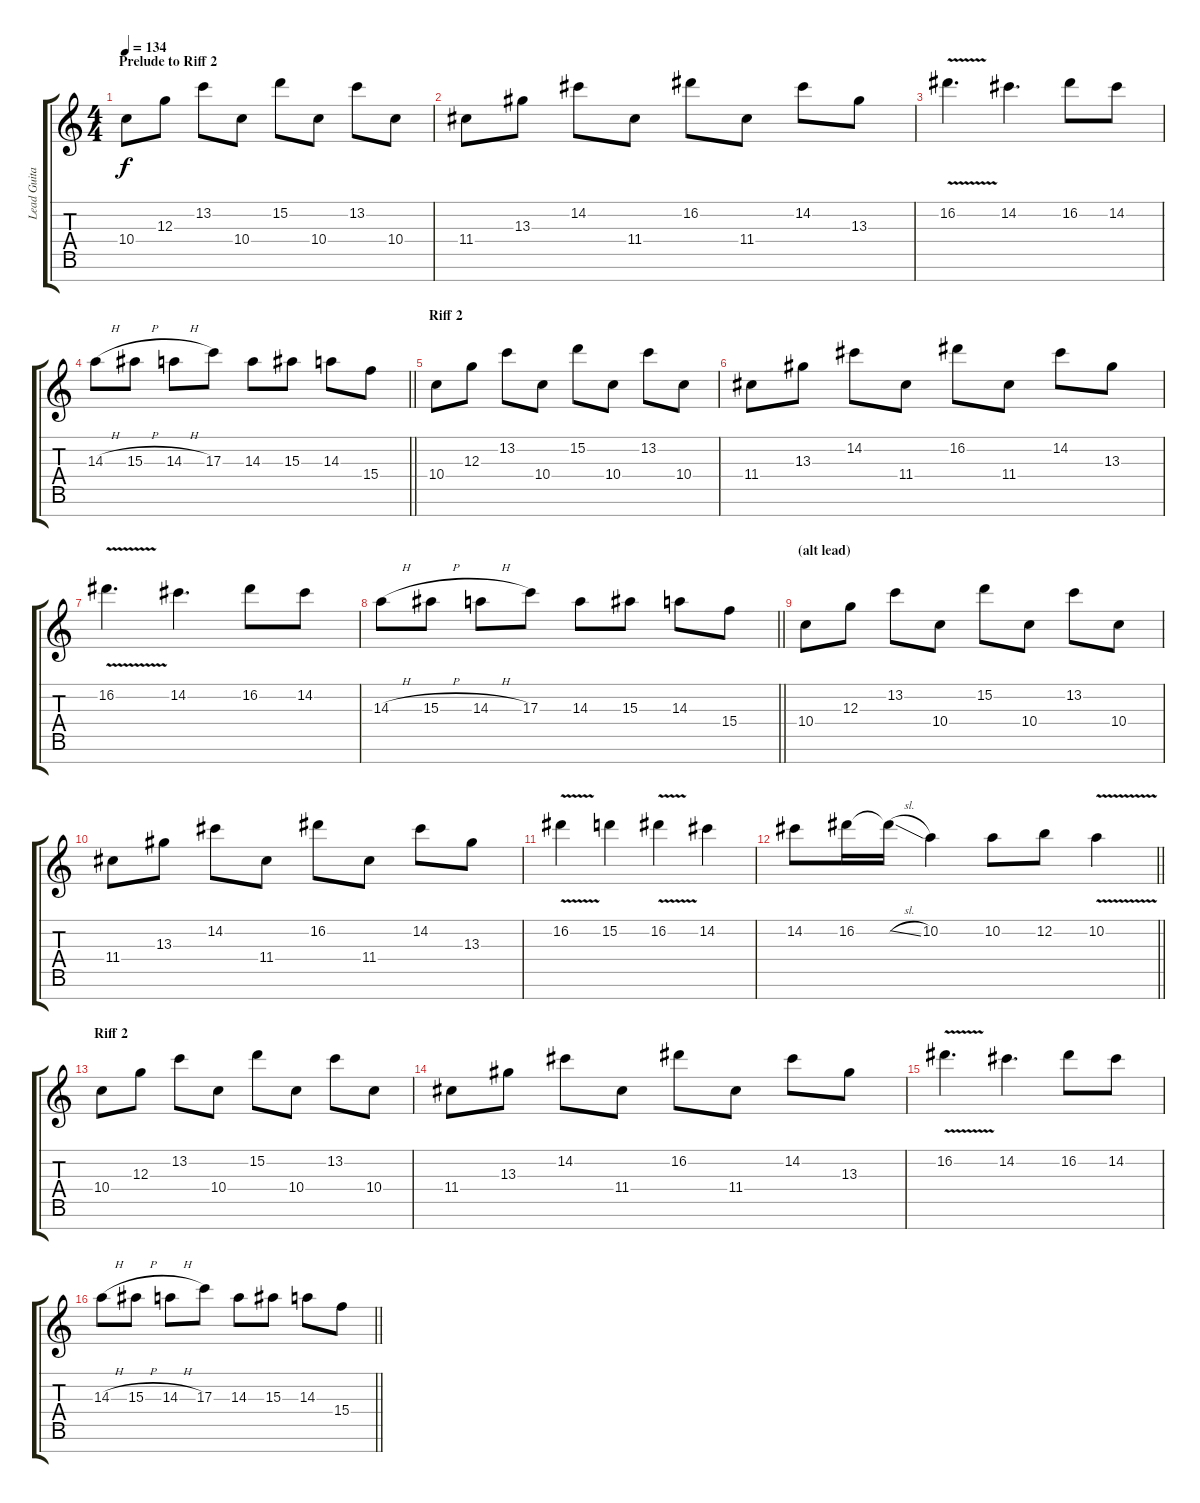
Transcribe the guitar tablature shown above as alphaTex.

\track ("Lead Guitar" "Lead Guita") {instrument distortionguitar}
\staff {score tabs}
\tuning (E4 B3 G3 D3 A2 E2 B1) {hide}
\ts (4 4)
\section ("" "Prelude to Riff 2")
\tempo 134
\clef g2
\ks c
10.4.8{dy f} 12.3.8 13.2.8 10.4.8 15.2.8 10.4.8 13.2.8 10.4.8 |
11.4.8 13.3.8 14.2.8 11.4.8 16.2.8 11.4.8 14.2.8 13.3.8 |
16.2{v}.4{d} 14.2.4{d} 16.2.8 14.2.8 |
\barLineRight lightlight
14.3{h}.8 15.3{h}.8 14.3{h}.8 17.3.8 14.3.8 15.3.8 14.3.8 15.4.8 |
\section ("" "Riff 2")
10.4.8 12.3.8 13.2.8 10.4.8 15.2.8 10.4.8 13.2.8 10.4.8 |
11.4.8 13.3.8 14.2.8 11.4.8 16.2.8 11.4.8 14.2.8 13.3.8 |
16.2{v}.4{d} 14.2.4{d} 16.2.8 14.2.8 |
\barLineRight lightlight
14.3{h}.8 15.3{h}.8 14.3{h}.8 17.3.8 14.3.8 15.3.8 14.3.8 15.4.8 |
\section ("" "(alt lead)")
10.4.8 12.3.8 13.2.8 10.4.8 15.2.8 10.4.8 13.2.8 10.4.8 |
11.4.8 13.3.8 14.2.8 11.4.8 16.2.8 11.4.8 14.2.8 13.3.8 |
16.2{v}.4 15.2.4 16.2{v}.4 14.2.4 |
\barLineRight lightlight
14.2.8 16.2.16 16.2{sl t}.16 10.2.4 10.2.8 12.2.8 10.2{v}.4 |
\section ("" "Riff 2")
10.4.8 12.3.8 13.2.8 10.4.8 15.2.8 10.4.8 13.2.8 10.4.8 |
11.4.8 13.3.8 14.2.8 11.4.8 16.2.8 11.4.8 14.2.8 13.3.8 |
16.2{v}.4{d} 14.2.4{d} 16.2.8 14.2.8 |
\barLineRight lightlight
14.3{h}.8 15.3{h}.8 14.3{h}.8 17.3.8 14.3.8 15.3.8 14.3.8 15.4.8
